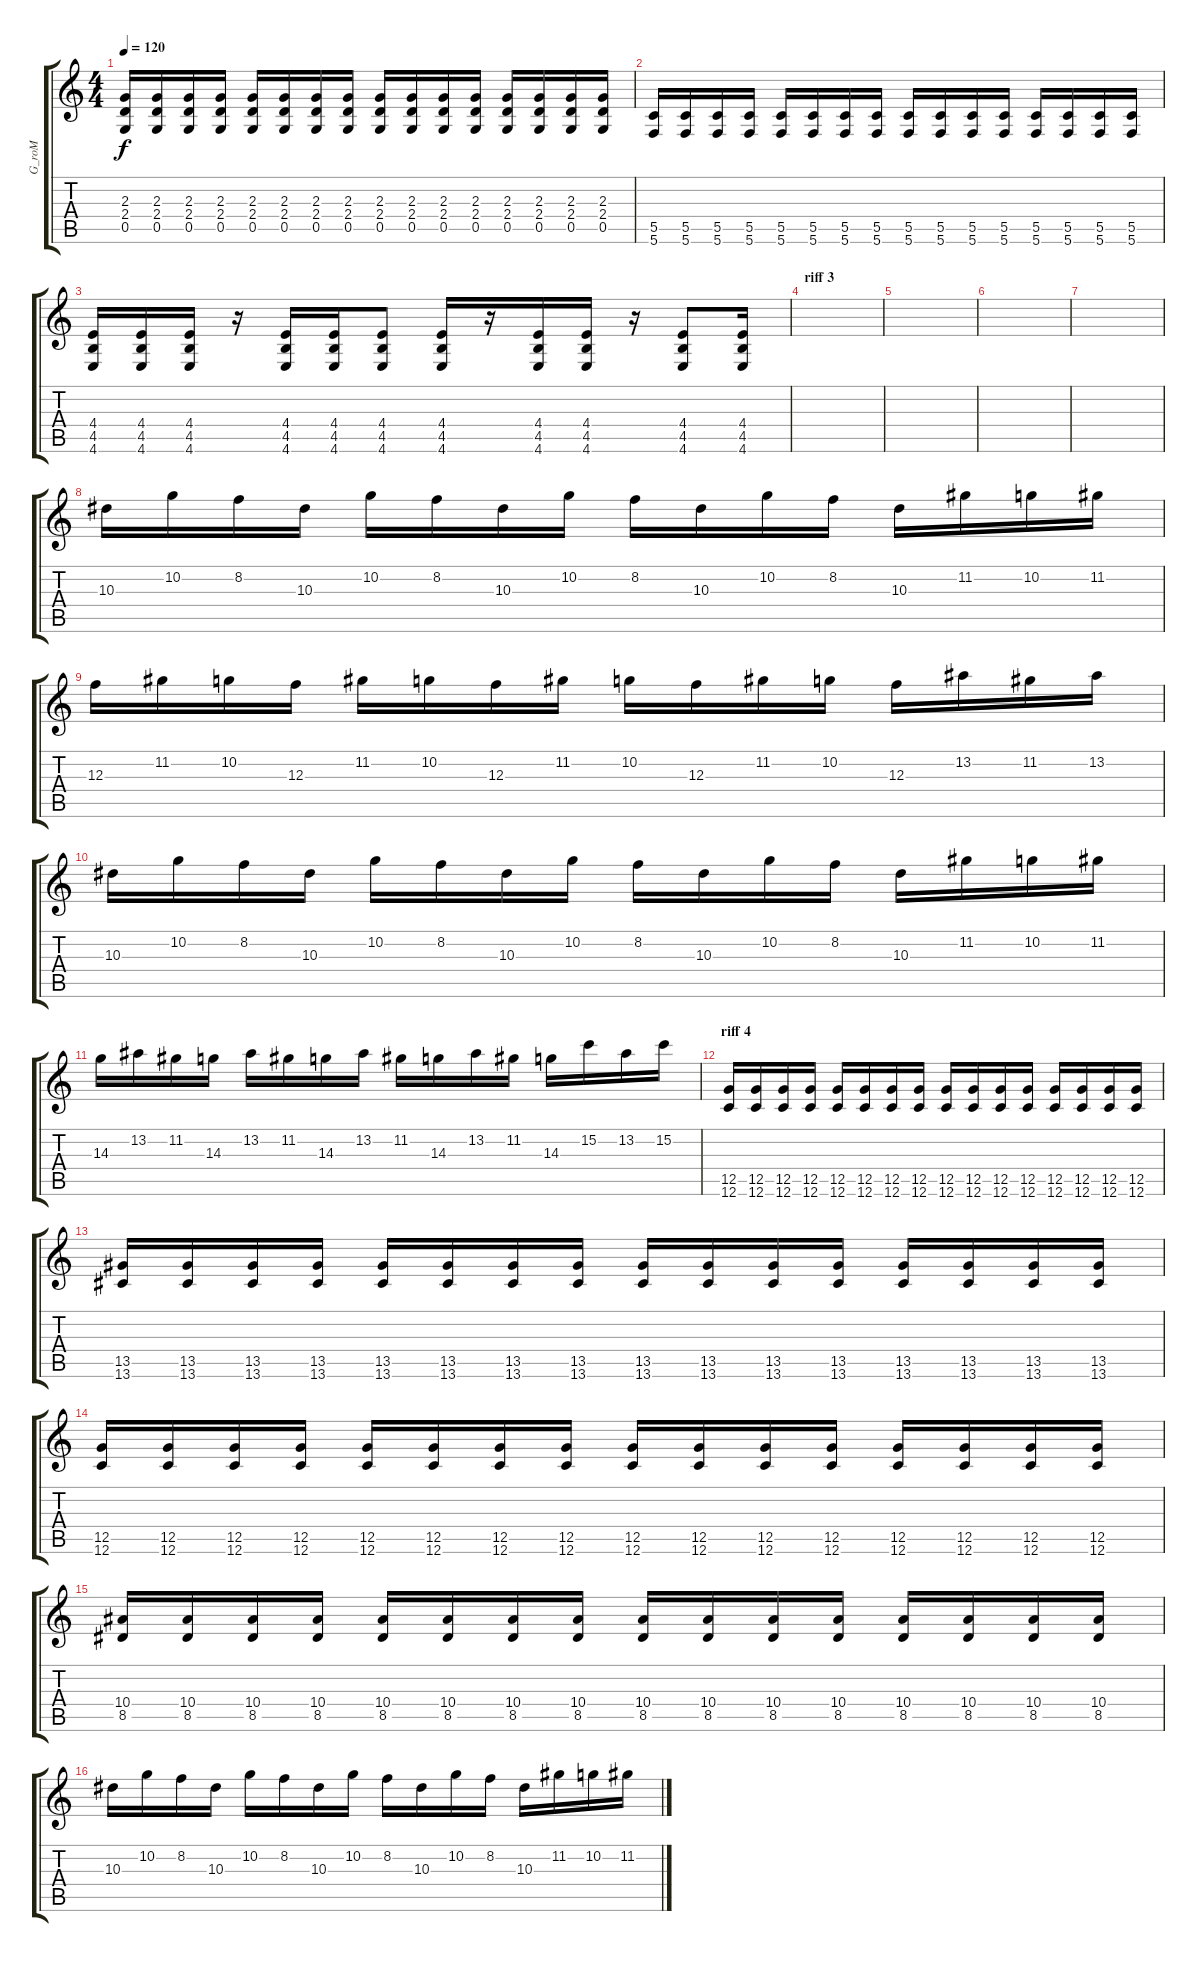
\track ("G_roM" "G_roM") {instrument distortionguitar}
\staff {score tabs}
\tuning (D4 A3 F3 C3 G2 C2) {hide}
\ts (4 4)
\tempo 120
\clef g2
\ks c
(2.3 2.4 0.5).16{dy f} (2.3 2.4 0.5).16 (2.3 2.4 0.5).16 (2.3 2.4 0.5).16 (2.3 2.4 0.5).16 (2.3 2.4 0.5).16 (2.3 2.4 0.5).16 (2.3 2.4 0.5).16 (2.3 2.4 0.5).16 (2.3 2.4 0.5).16 (2.3 2.4 0.5).16 (2.3 2.4 0.5).16 (2.3 2.4 0.5).16 (2.3 2.4 0.5).16 (2.3 2.4 0.5).16 (2.3 2.4 0.5).16 |
(5.5 5.6).16 (5.5 5.6).16 (5.5 5.6).16 (5.5 5.6).16 (5.5 5.6).16 (5.5 5.6).16 (5.5 5.6).16 (5.5 5.6).16 (5.5 5.6).16 (5.5 5.6).16 (5.5 5.6).16 (5.5 5.6).16 (5.5 5.6).16 (5.5 5.6).16 (5.5 5.6).16 (5.5 5.6).16 |
(4.4 4.5 4.6).16 (4.4 4.5 4.6).16 (4.4 4.5 4.6).16 r.16 (4.4 4.5 4.6).16 (4.4 4.5 4.6).16 (4.4 4.5 4.6).8 (4.4 4.5 4.6).16 r.16 (4.4 4.5 4.6).16 (4.4 4.5 4.6).16 r.16 (4.4 4.5 4.6).8 (4.4 4.5 4.6).16 |
\section ("" "riff 3")
|
|
|
|
10.3.16 10.2.16 8.2.16 10.3.16 10.2.16 8.2.16 10.3.16 10.2.16 8.2.16 10.3.16 10.2.16 8.2.16 10.3.16 11.2.16 10.2.16 11.2.16 |
12.3.16 11.2.16 10.2.16 12.3.16 11.2.16 10.2.16 12.3.16 11.2.16 10.2.16 12.3.16 11.2.16 10.2.16 12.3.16 13.2.16 11.2.16 13.2.16 |
10.3.16 10.2.16 8.2.16 10.3.16 10.2.16 8.2.16 10.3.16 10.2.16 8.2.16 10.3.16 10.2.16 8.2.16 10.3.16 11.2.16 10.2.16 11.2.16 |
14.3.16 13.2.16 11.2.16 14.3.16 13.2.16 11.2.16 14.3.16 13.2.16 11.2.16 14.3.16 13.2.16 11.2.16 14.3.16 15.2.16 13.2.16 15.2.16 |
\section ("" "riff 4")
(12.5 12.6).16 (12.5 12.6).16 (12.5 12.6).16 (12.5 12.6).16 (12.5 12.6).16 (12.5 12.6).16 (12.5 12.6).16 (12.5 12.6).16 (12.5 12.6).16 (12.5 12.6).16 (12.5 12.6).16 (12.5 12.6).16 (12.5 12.6).16 (12.5 12.6).16 (12.5 12.6).16 (12.5 12.6).16 |
(13.5 13.6).16 (13.5 13.6).16 (13.5 13.6).16 (13.5 13.6).16 (13.5 13.6).16 (13.5 13.6).16 (13.5 13.6).16 (13.5 13.6).16 (13.5 13.6).16 (13.5 13.6).16 (13.5 13.6).16 (13.5 13.6).16 (13.5 13.6).16 (13.5 13.6).16 (13.5 13.6).16 (13.5 13.6).16 |
(12.5 12.6).16 (12.5 12.6).16 (12.5 12.6).16 (12.5 12.6).16 (12.5 12.6).16 (12.5 12.6).16 (12.5 12.6).16 (12.5 12.6).16 (12.5 12.6).16 (12.5 12.6).16 (12.5 12.6).16 (12.5 12.6).16 (12.5 12.6).16 (12.5 12.6).16 (12.5 12.6).16 (12.5 12.6).16 |
(10.4 8.5).16 (10.4 8.5).16 (10.4 8.5).16 (10.4 8.5).16 (10.4 8.5).16 (10.4 8.5).16 (10.4 8.5).16 (10.4 8.5).16 (10.4 8.5).16 (10.4 8.5).16 (10.4 8.5).16 (10.4 8.5).16 (10.4 8.5).16 (10.4 8.5).16 (10.4 8.5).16 (10.4 8.5).16 |
10.3.16 10.2.16 8.2.16 10.3.16 10.2.16 8.2.16 10.3.16 10.2.16 8.2.16 10.3.16 10.2.16 8.2.16 10.3.16 11.2.16 10.2.16 11.2.16
